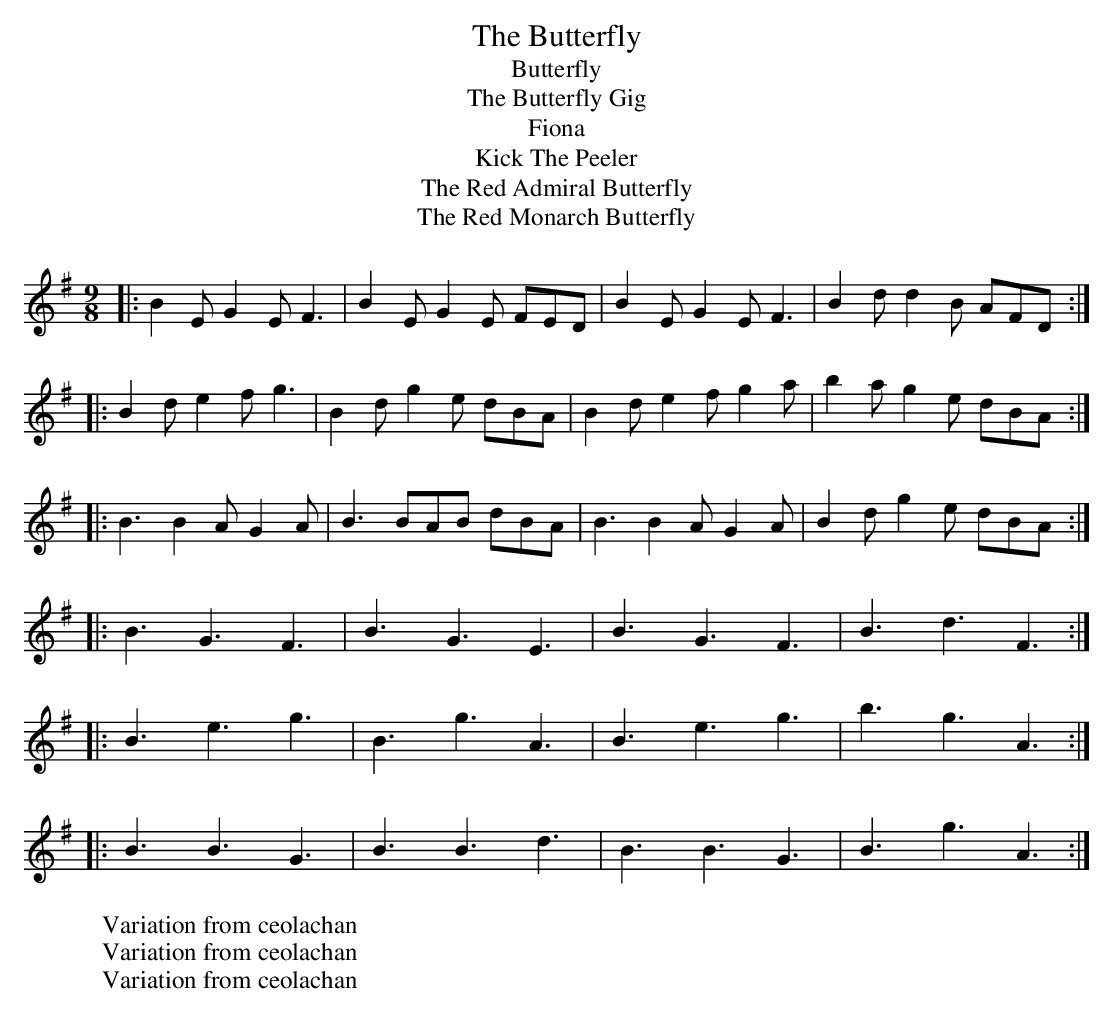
X:1
T:Butterfly, The
T:Butterfly
T:Butterfly Gig, The
T:Fiona
T:Kick The Peeler
T:Red Admiral Butterfly, The
T:Red Monarch Butterfly, The
M:9/8
L:1/8
K:Emin
|:B2E G2E F3|B2E G2E FED|B2E G2E F3|B2d d2B AFD:|
|:B2d e2f g3|B2d g2e dBA|B2d e2f g2a|b2a g2e dBA:|
|:B3 B2A G2A|B3 BAB dBA|B3 B2A G2A|B2d g2e dBA:|
W:Variation from ceolachan
K: E Minor
W:Variation from ceolachan
K: Emin
|: B3 G3 F3 | B3 G3 E3 | B3 G3 F3 | B3 d3 F3 :|
|: B3 e3 g3 | B3 g3 A3 | B3 e3 g3 | b3 g3 A3 :|
|: B3 B3 G3 | B3 B3 d3 | B3 B3 G3 | B3 g3 A3 :|
W:Variation from ceolachan
K: Emin
